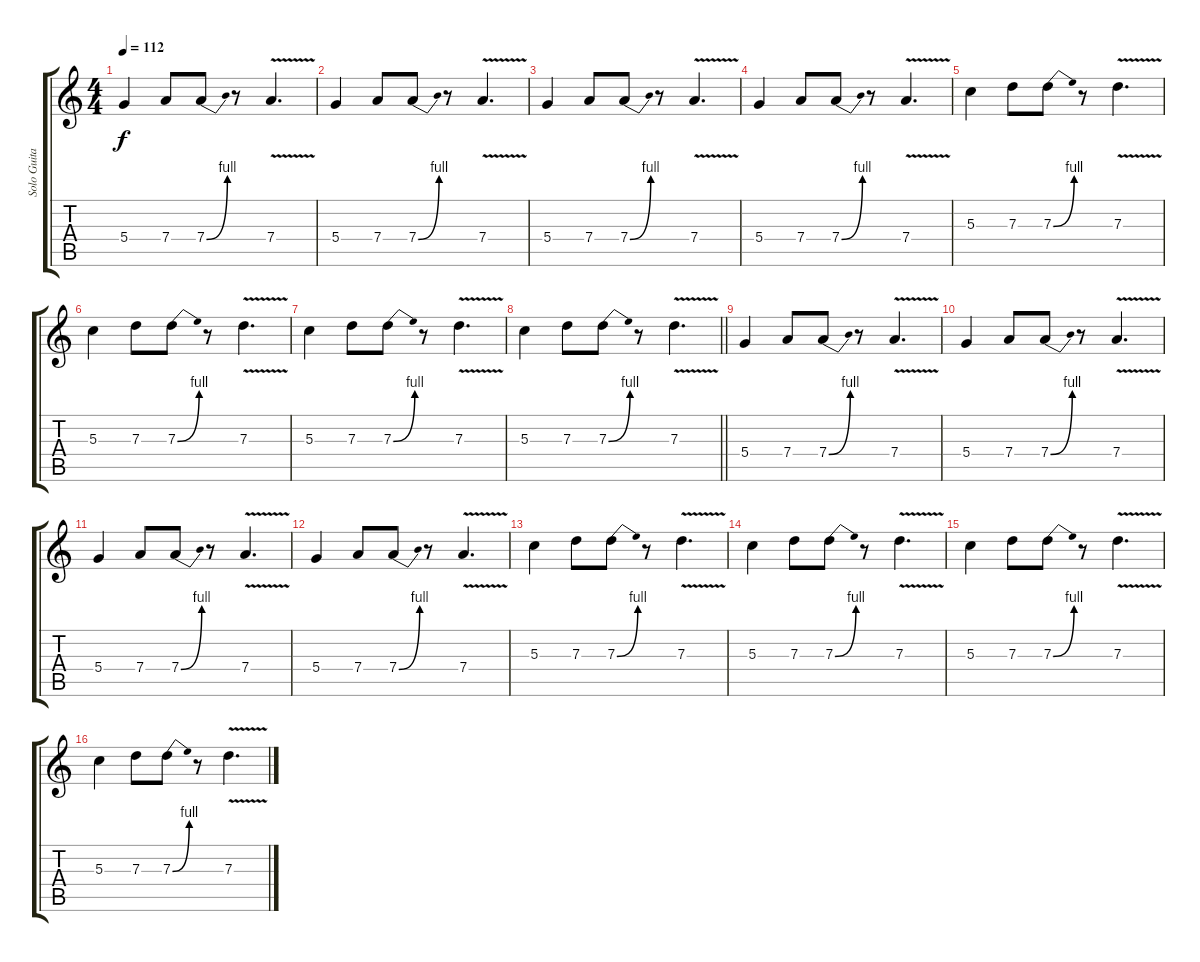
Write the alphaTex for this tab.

\track ("Solo Guitar 2" "Solo Guita") {instrument distortionguitar}
\staff {score tabs}
\tuning (E4 B3 G3 D3 A2 E2) {hide}
\ts (4 4)
\tempo 112
\clef g2
\ks c
5.4.4{dy f} 7.4.8 7.4{be (bend 0 0 60 4)}.8 r.8 7.4{v}.4{d} |
5.4.4 7.4.8 7.4{be (bend 0 0 60 4)}.8 r.8 7.4{v}.4{d} |
5.4.4 7.4.8 7.4{be (bend 0 0 60 4)}.8 r.8 7.4{v}.4{d} |
5.4.4 7.4.8 7.4{be (bend 0 0 60 4)}.8 r.8 7.4{v}.4{d} |
5.3.4 7.3.8 7.3{be (bend 0 0 60 4)}.8 r.8 7.3{v}.4{d} |
5.3.4 7.3.8 7.3{be (bend 0 0 60 4)}.8 r.8 7.3{v}.4{d} |
5.3.4 7.3.8 7.3{be (bend 0 0 60 4)}.8 r.8 7.3{v}.4{d} |
\barLineRight lightlight
5.3.4 7.3.8 7.3{be (bend 0 0 60 4)}.8 r.8 7.3{v}.4{d} |
5.4.4 7.4.8 7.4{be (bend 0 0 60 4)}.8 r.8 7.4{v}.4{d} |
5.4.4 7.4.8 7.4{be (bend 0 0 60 4)}.8 r.8 7.4{v}.4{d} |
5.4.4 7.4.8 7.4{be (bend 0 0 60 4)}.8 r.8 7.4{v}.4{d} |
5.4.4 7.4.8 7.4{be (bend 0 0 60 4)}.8 r.8 7.4{v}.4{d} |
5.3.4 7.3.8 7.3{be (bend 0 0 60 4)}.8 r.8 7.3{v}.4{d} |
5.3.4 7.3.8 7.3{be (bend 0 0 60 4)}.8 r.8 7.3{v}.4{d} |
5.3.4 7.3.8 7.3{be (bend 0 0 60 4)}.8 r.8 7.3{v}.4{d} |
5.3.4 7.3.8 7.3{be (bend 0 0 60 4)}.8 r.8 7.3{v}.4{d}
